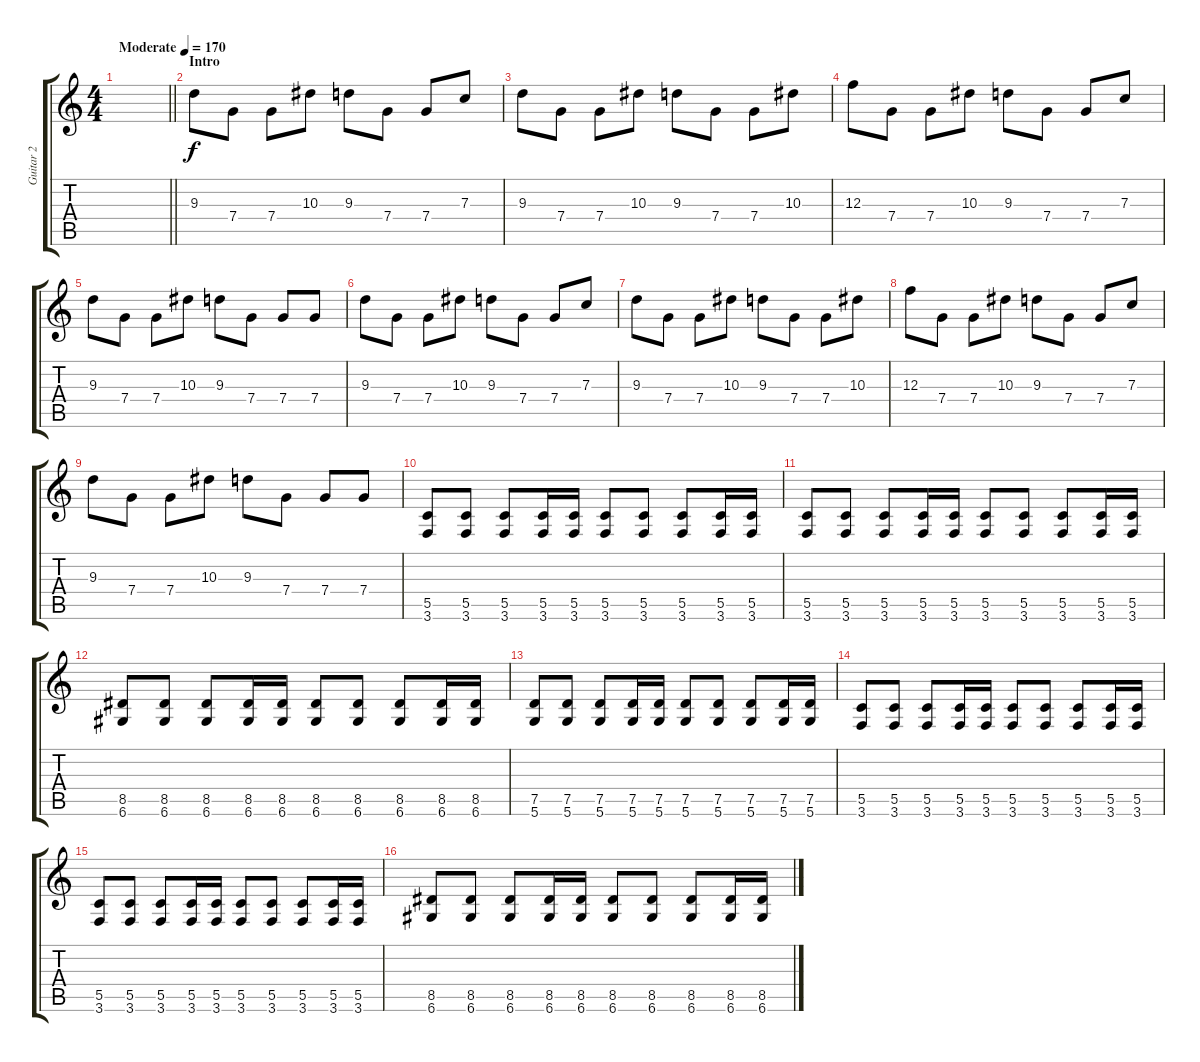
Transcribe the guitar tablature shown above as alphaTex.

\track ("Guitar 2" "Guitar 2") {instrument overdrivenguitar}
\staff {score tabs}
\tuning (D4 A3 F3 C3 G2 D2) {hide}
\ts (4 4)
\tempo (170 "Moderate")
\clef g2
\barLineRight lightlight
\ks c
|
\section ("" "Intro")
9.3.8 7.4.8 7.4.8 10.3.8 9.3.8 7.4.8 7.4.8 7.3.8 |
9.3.8 7.4.8 7.4.8 10.3.8 9.3.8 7.4.8 7.4.8 10.3.8 |
12.3.8 7.4.8 7.4.8 10.3.8 9.3.8 7.4.8 7.4.8 7.3.8 |
9.3.8 7.4.8 7.4.8 10.3.8 9.3.8 7.4.8 7.4.8 7.4.8 |
9.3.8 7.4.8 7.4.8 10.3.8 9.3.8 7.4.8 7.4.8 7.3.8 |
9.3.8 7.4.8 7.4.8 10.3.8 9.3.8 7.4.8 7.4.8 10.3.8 |
12.3.8 7.4.8 7.4.8 10.3.8 9.3.8 7.4.8 7.4.8 7.3.8 |
9.3.8 7.4.8 7.4.8 10.3.8 9.3.8 7.4.8 7.4.8 7.4.8 |
(5.5 3.6).8 (5.5 3.6).8 (5.5 3.6).8 (5.5 3.6).16 (5.5 3.6).16 (5.5 3.6).8 (5.5 3.6).8 (5.5 3.6).8 (5.5 3.6).16 (5.5 3.6).16 |
(5.5 3.6).8 (5.5 3.6).8 (5.5 3.6).8 (5.5 3.6).16 (5.5 3.6).16 (5.5 3.6).8 (5.5 3.6).8 (5.5 3.6).8 (5.5 3.6).16 (5.5 3.6).16 |
(8.5 6.6).8 (8.5 6.6).8 (8.5 6.6).8 (8.5 6.6).16 (8.5 6.6).16 (8.5 6.6).8 (8.5 6.6).8 (8.5 6.6).8 (8.5 6.6).16 (8.5 6.6).16 |
(7.5 5.6).8 (7.5 5.6).8 (7.5 5.6).8 (7.5 5.6).16 (7.5 5.6).16 (7.5 5.6).8 (7.5 5.6).8 (7.5 5.6).8 (7.5 5.6).16 (7.5 5.6).16 |
(5.5 3.6).8 (5.5 3.6).8 (5.5 3.6).8 (5.5 3.6).16 (5.5 3.6).16 (5.5 3.6).8 (5.5 3.6).8 (5.5 3.6).8 (5.5 3.6).16 (5.5 3.6).16 |
(5.5 3.6).8 (5.5 3.6).8 (5.5 3.6).8 (5.5 3.6).16 (5.5 3.6).16 (5.5 3.6).8 (5.5 3.6).8 (5.5 3.6).8 (5.5 3.6).16 (5.5 3.6).16 |
(8.5 6.6).8 (8.5 6.6).8 (8.5 6.6).8 (8.5 6.6).16 (8.5 6.6).16 (8.5 6.6).8 (8.5 6.6).8 (8.5 6.6).8 (8.5 6.6).16 (8.5 6.6).16
